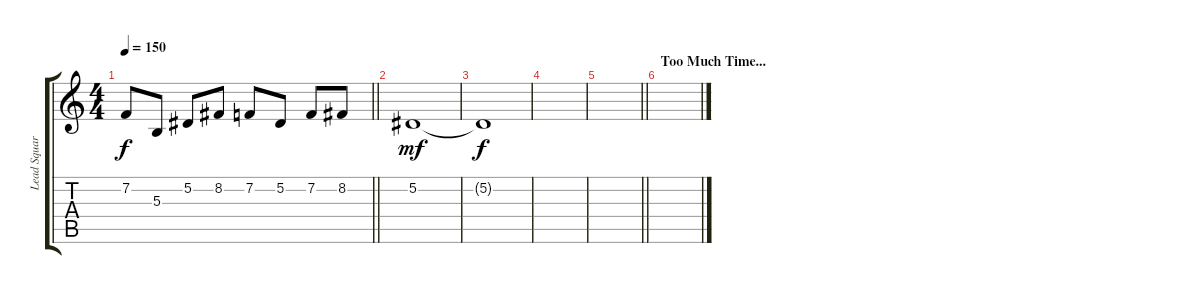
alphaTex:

\track ("Lead Square" "Lead Squar") {instrument lead1square}
\staff {score tabs}
\tuning (Eb4 Bb3 Gb3 Db3 Ab2 Eb2) {hide}
\ts (4 4)
\tempo 150
\clef g2
\barLineRight lightlight
\ks c
7.2.8{dy f} 5.3.8 5.2.8 8.2.8 7.2.8 5.2.8 7.2.8 8.2.8 |
5.2.1{dy mf volume 2} |
5.2{t}.1{dy f} |
|
\barLineRight lightlight
|
\section ("" "Too Much Time...")
